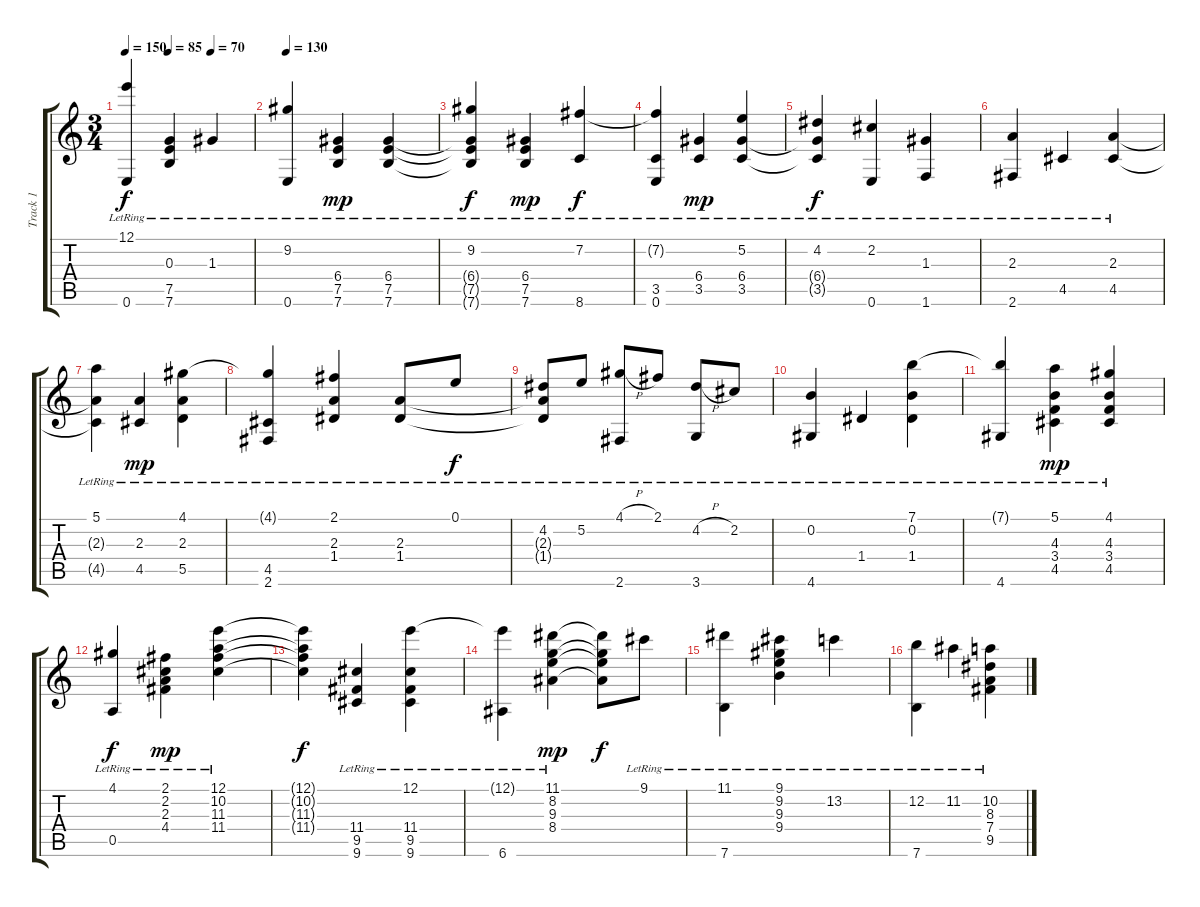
\track ("Track 1" "Track 1") {instrument acousticguitarnylon}
\staff {score tabs}
\tuning (E4 B3 G3 D3 A2 E2) {hide}
\ts (3 4)
\tempo 150
\tempo (85 0.3333333333333333)
\tempo (70 0.6666666666666666)
\clef g2
\ks aminor
(12.1{lr} 0.6{lr}).4{dy f} (0.3{lr} 7.5{lr} 7.6{lr}).4 1.3{lr}.4 |
\tempo 130
(9.2{lr} 0.6{lr}).4 (6.4{lr} 7.5{lr} 7.6{lr}).4{dy mp} (6.4{lr} 7.5{lr} 7.6{lr}).4 |
(9.2{lr} 6.4{t} 7.5{t} 7.6{t}).4{dy f} (6.4{lr} 7.5{lr} 7.6{lr}).4{dy mp} (7.2{lr} 8.6{lr}).4{dy f} |
(7.2{t} 3.5{lr} 0.6{lr}).4 (6.4{lr} 3.5{lr}).4{dy mp} (5.2{lr} 6.4{lr} 3.5{lr}).4 |
(4.2{lr} 6.4{t} 3.5{t}).4{dy f} (2.2{lr} 0.6{lr}).4 (1.3{lr} 1.6{lr}).4 |
(2.3{lr} 2.6{lr}).4 4.5{lr}.4 (2.3{lr} 4.5{lr}).4 |
(5.1{lr} 2.3{t} 4.5{t}).4 (2.3{lr} 4.5{lr}).4{dy mp} (4.1{lr} 2.3{lr} 5.5{lr}).4 |
(4.1{t} 4.5{lr} 2.6{lr}).4 (2.1{lr} 2.3{lr} 1.4{lr}).4 (2.3{lr} 1.4{lr}).8 0.1{lr}.8{dy f} |
(4.2{lr} 2.3{t} 1.4{t}).8 5.2{lr}.8 (4.1{h lr} 2.6{lr}).8 2.1{lr}.8 (4.2{h lr} 3.6{lr}).8 2.2{lr}.8 |
(0.2{lr} 4.6{lr}).4 1.4{lr}.4 (7.1{lr} 0.2{lr} 1.4{lr}).4 |
(7.1{t} 4.6{lr}).4 (5.1{lr} 4.3{lr} 3.4{lr} 4.5{lr}).4{dy mp} (4.1{lr} 4.3{lr} 3.4{lr} 4.5{lr}).4 |
(4.1{lr} 0.5{lr}).4{dy f} (2.1{lr} 2.2{lr} 2.3{lr} 4.4{lr}).4{dy mp} (12.1{lr} 10.2{lr} 11.3{lr} 11.4{lr}).4 |
(12.1{t} 10.2{t} 11.3{t} 11.4{t}).4{dy f} (11.4{lr} 9.5{lr} 9.6{lr}).4 (12.1{lr} 11.4{lr} 9.5{lr} 9.6{lr}).4 |
(12.1{t} 6.6{lr}).4 (11.1{lr} 8.2{lr} 9.3{lr} 8.4{lr}).4{dy mp} (11.1{t} 8.2{t} 9.3{t} 8.4{t}).8{dy f} 9.1{lr}.8 |
(11.1{lr} 7.6{lr}).4 (9.1{lr} 9.2{lr} 9.3{lr} 9.4{lr}).4 13.2{lr}.4 |
(12.2{lr} 7.6{lr}).4 11.2{lr}.4 (10.2{lr} 8.3{lr} 7.4{lr} 9.5{lr}).4
